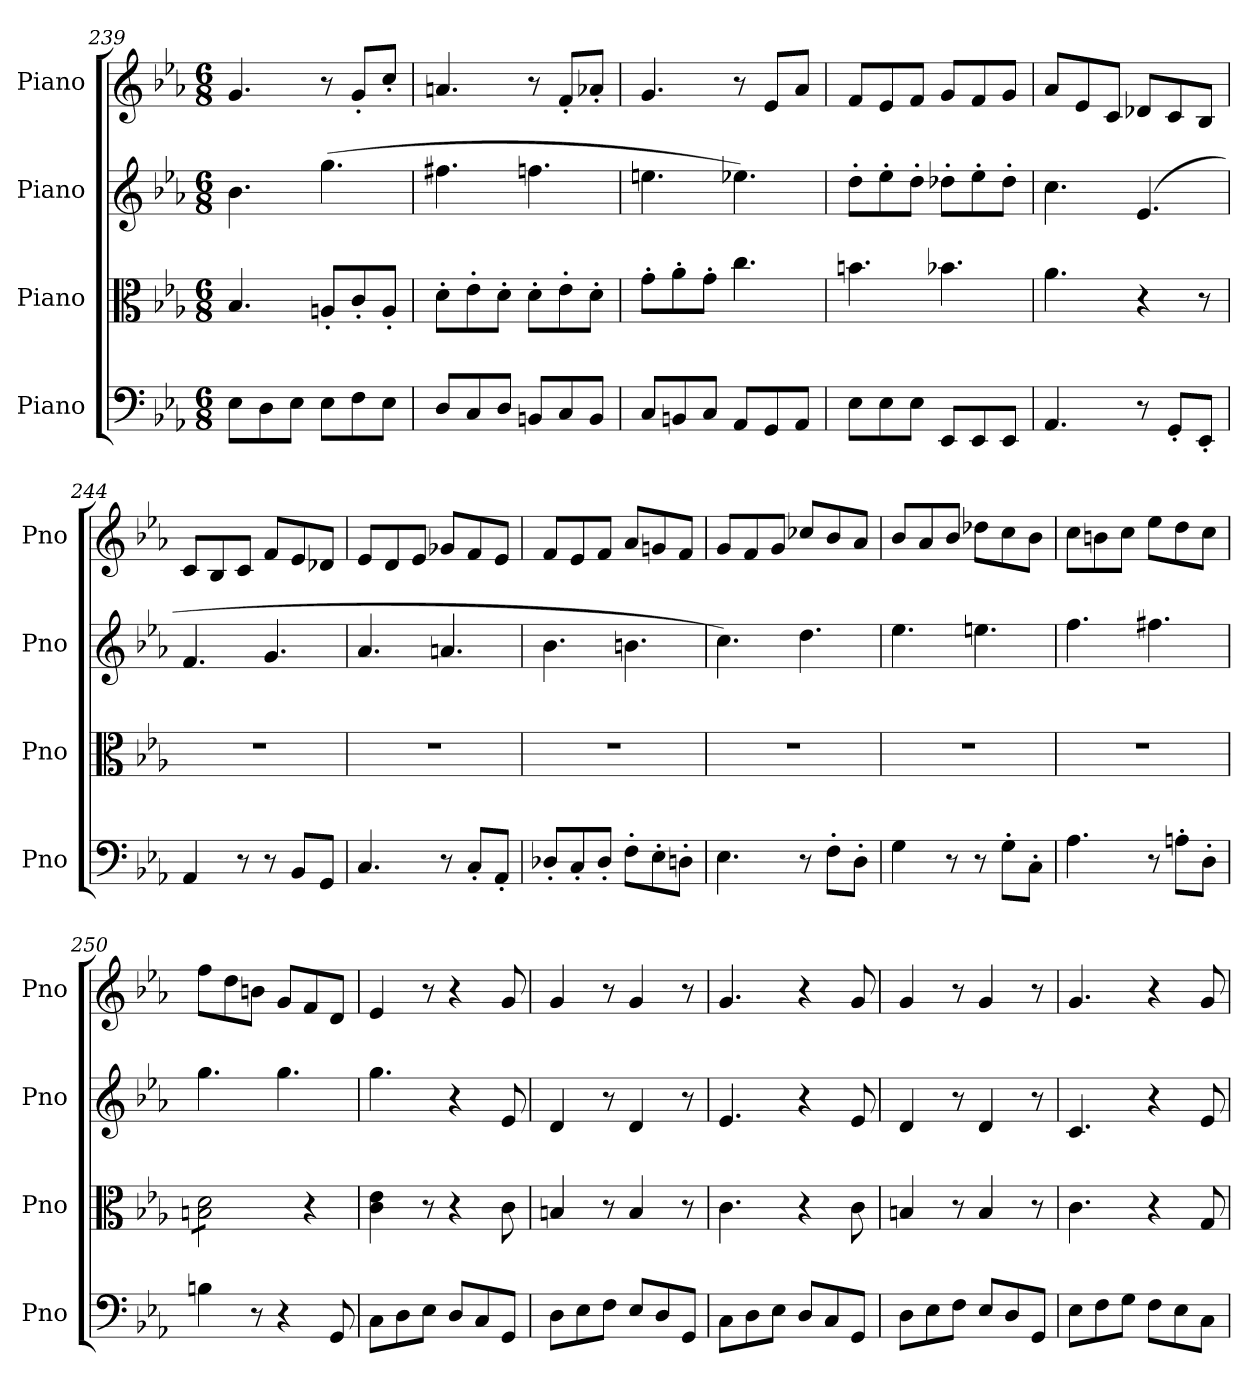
**kern	**kern	**kern	**kern
*part4	*part3	*part2	*part1
*staff4	*staff3	*staff2	*staff1
*I"Piano	*I"Piano	*I"Piano	*I"Piano
*I'Pno	*I'Pno	*I'Pno	*I'Pno
*clefF4	*clefC3	*clefG2	*clefG2
*k[b-e-a-]	*k[b-e-a-]	*k[b-e-a-]	*k[b-e-a-]
*M6/8	*M6/8	*M6/8	*M6/8
=239	=239	=239	=239
8E-\L	4.B-/	4.b-\	4.g/
8D\	.	.	.
8E-\J	.	.	.
8E-\L	8An'/L	(4.gg\	8r
8F\	8c'/	.	8g'/L
8E-\J	8A'/J	.	8cc'/J
=240	=240	=240	=240
8D/L	8d'\L	4.ff#X\	4.an/
8C/	8e-'\	.	.
8D/J	8d'\J	.	.
8BBn/L	8d'\L	4.ffn\	8r
8C/	8e-'\	.	8f'/L
8BB/J	8d'\J	.	8a-X'/J
=241	=241	=241	=241
8C/L	8g'\L	4.een\	4.g/
8BBn/	8a-'\	.	.
8C/J	8g'\J	.	.
8AA-/L	4.cc\	4.ee-X\)	8r
8GG/	.	.	8e-/L
8AA-/J	.	.	8a-/J
=242	=242	=242	=242
8E-\L	4.bn\	8dd'\L	8f/L
8E-\	.	8ee-'\	8e-/
8E-\J	.	8dd'\J	8f/J
8EE-/L	4.b-X\	8dd-X'\L	8g/L
8EE-/	.	8ee-'\	8f/
8EE-/J	.	8dd-'\J	8g/J
=243	=243	=243	=243
4.AA-/	4.a-\	4.cc\	8a-/L
.	.	.	8e-/
.	.	.	8c/J
8r	4r	(4.e-/	8d-X/L
8GG'/L	.	.	8c/
8EE-'/J	8r	.	8B-/J
!!LO:LB:g=z
=244	=244	=244	=244
4AA-/	2.r	4.f/	8c/L
.	.	.	8B-/
8r	.	.	8c/J
8r	.	4.g/	8f/L
8BB-/L	.	.	8e-/
8GG/J	.	.	8d-X/J
=245	=245	=245	=245
4.C/	2.r	4.a-/	8e-/L
.	.	.	8d/
.	.	.	8e-/J
8r	.	4.an/	8g-X/L
8C'/L	.	.	8f/
8AA-'/J	.	.	8e-/J
=246	=246	=246	=246
8D-X'/L	2.r	4.b-\	8f/L
8C'/	.	.	8e-/
8D-'/J	.	.	8f/J
8F'\L	.	4.bn\	8a-/L
8E-'\	.	.	8gn/
8Dn'\J	.	.	8f/J
=247	=247	=247	=247
4.E-\	2.r	4.cc\)	8g/L
.	.	.	8f/
.	.	.	8g/J
8r	.	4.dd\	8cc-X/L
8F'\L	.	.	8b-/
8D'\J	.	.	8a-/J
=248	=248	=248	=248
4G\	2.r	4.ee-\	8b-/L
.	.	.	8a-/
8r	.	.	8b-/J
8r	.	4.een\	8dd-X\L
8G'\L	.	.	8cc\
8C'\J	.	.	8b-\J
=249	=249	=249	=249
4.A-\	2.r	4.ff\	8cc\L
.	.	.	8bn\
.	.	.	8cc\J
8r	.	4.ff#X\	8ee-\L
8An'\L	.	.	8dd\
8D'\J	.	.	8cc\J
=250	=250	=250	=250
*	*tremolo	*	*
4Bn\	8Bn\ 8d\L	4.gg\	8ff\L
.	8Bn\ 8d\	.	8dd\
8r	8Bn\ 8d\	.	8bn\J
4r	8Bn\ 8d\J	4.gg\	8g/L
*	*Xtremolo	*	*
.	4r	.	8f/
8GG/	.	.	8d/J
=251	=251	=251	=251
8C\L	4c\ 4e-\	4.gg\	4e-/
8D\	.	.	.
8E-\J	8r	.	8r
8D/L	4r	4r	4r
8C/	.	.	.
8GG/J	8c\	8e-/	8g/
=252	=252	=252	=252
8D\L	4Bn/	4d/	4g/
8E-\	.	.	.
8F\J	8r	8r	8r
8E-/L	4B/	4d/	4g/
8D/	.	.	.
8GG/J	8r	8r	8r
=253	=253	=253	=253
8C\L	4.c\	4.e-/	4.g/
8D\	.	.	.
8E-\J	.	.	.
8D/L	4r	4r	4r
8C/	.	.	.
8GG/J	8c\	8e-/	8g/
!!LO:PB:g=z
=254	=254	=254	=254
8D\L	4Bn/	4d/	4g/
8E-\	.	.	.
8F\J	8r	8r	8r
8E-/L	4B/	4d/	4g/
8D/	.	.	.
8GG/J	8r	8r	8r
=255	=255	=255	=255
8E-\L	4.c\	4.c/	4.g/
8F\	.	.	.
8G\J	.	.	.
8F\L	4r	4r	4r
8E-\	.	.	.
8C\J	8G/	8e-/	8g/
=	=	=	=
*-	*-	*-	*-
